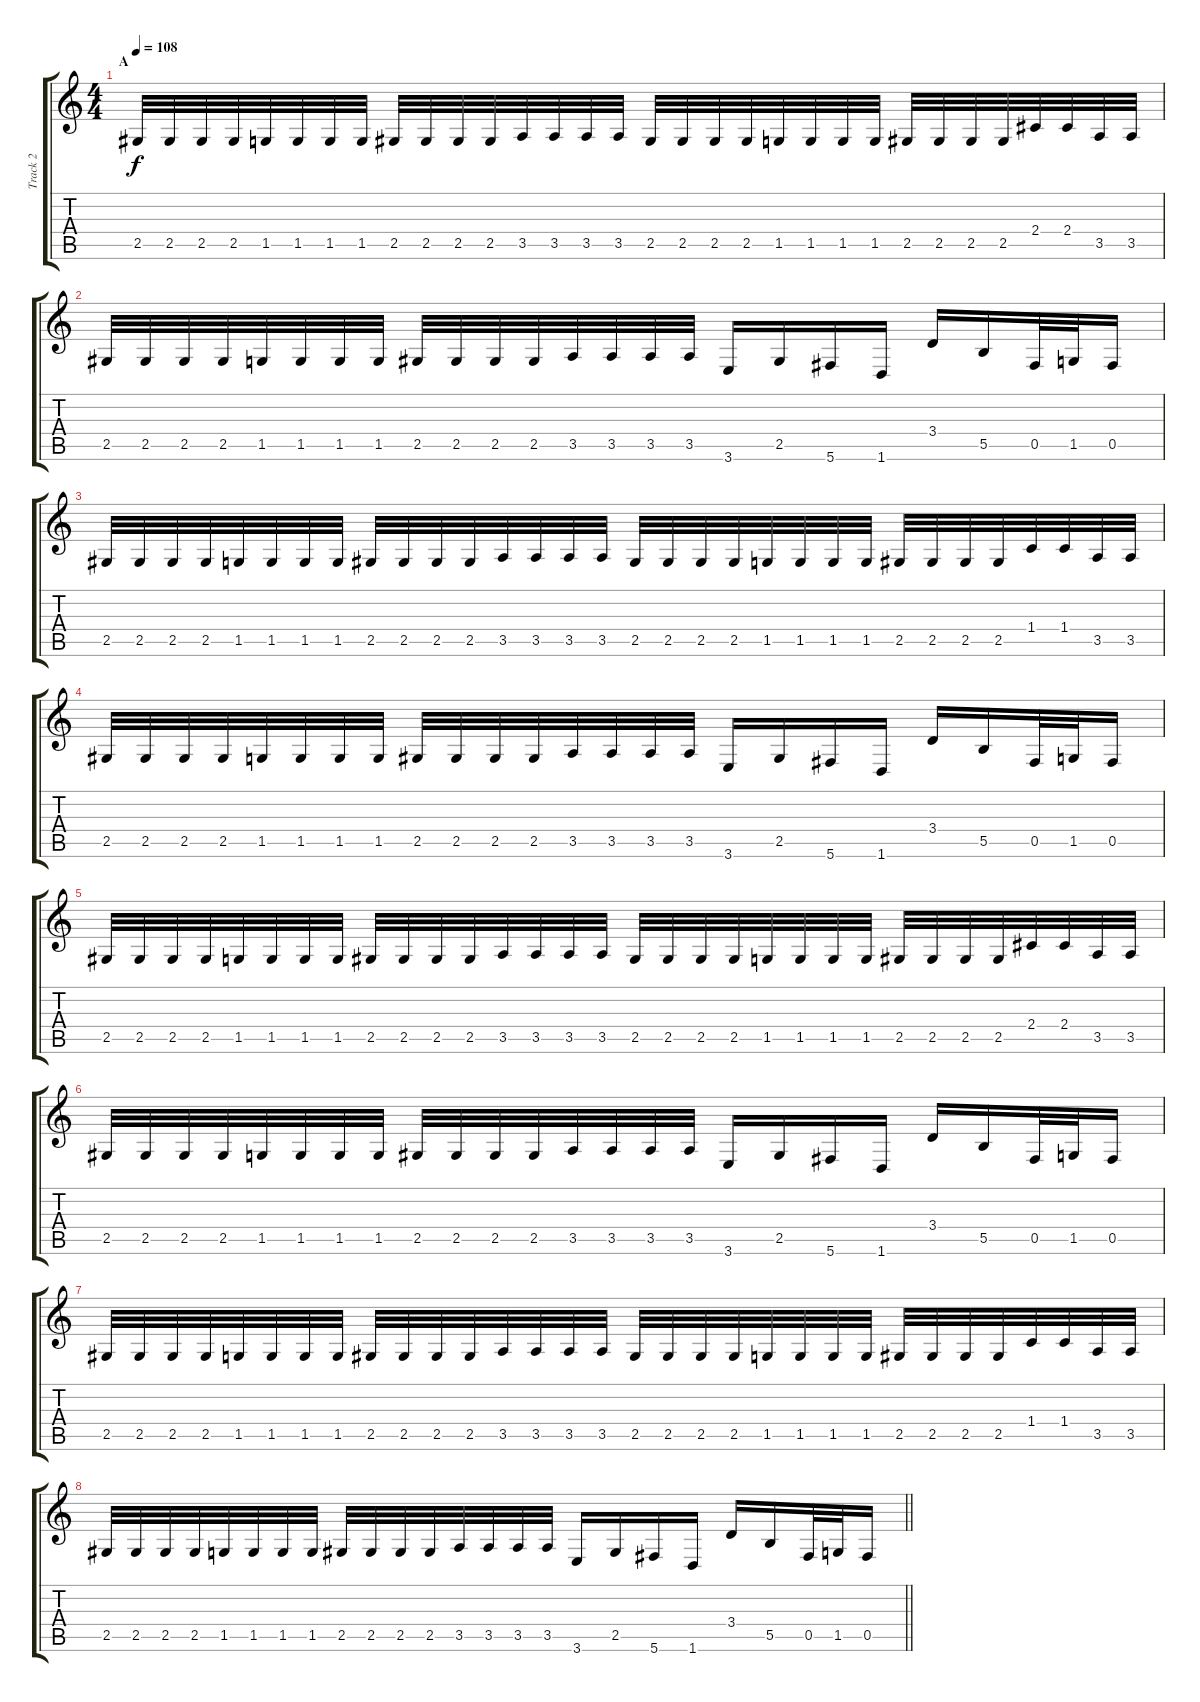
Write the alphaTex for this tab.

\track ("Track 2" "Track 2") {instrument distortionguitar}
\staff {score tabs}
\tuning (Db4 Ab3 E3 B2 Gb2 Db2) {hide}
\ts (4 4)
\section ("" "A")
\tempo 108
\clef g2
\ks c
2.5.32{dy f instrument distortionguitar} 2.5.32 2.5.32 2.5.32 1.5.32 1.5.32 1.5.32 1.5.32 2.5.32 2.5.32 2.5.32 2.5.32 3.5.32 3.5.32 3.5.32 3.5.32 2.5.32 2.5.32 2.5.32 2.5.32 1.5.32 1.5.32 1.5.32 1.5.32 2.5.32 2.5.32 2.5.32 2.5.32 2.4.32 2.4.32 3.5.32 3.5.32 |
2.5.32 2.5.32 2.5.32 2.5.32 1.5.32 1.5.32 1.5.32 1.5.32 2.5.32 2.5.32 2.5.32 2.5.32 3.5.32 3.5.32 3.5.32 3.5.32 3.6.16 2.5.16 5.6.16 1.6.16 3.4.16 5.5.16 0.5.32 1.5.32 0.5.16 |
2.5.32 2.5.32 2.5.32 2.5.32 1.5.32 1.5.32 1.5.32 1.5.32 2.5.32 2.5.32 2.5.32 2.5.32 3.5.32 3.5.32 3.5.32 3.5.32 2.5.32 2.5.32 2.5.32 2.5.32 1.5.32 1.5.32 1.5.32 1.5.32 2.5.32 2.5.32 2.5.32 2.5.32 1.4.32 1.4.32 3.5.32 3.5.32 |
2.5.32 2.5.32 2.5.32 2.5.32 1.5.32 1.5.32 1.5.32 1.5.32 2.5.32 2.5.32 2.5.32 2.5.32 3.5.32 3.5.32 3.5.32 3.5.32 3.6.16 2.5.16 5.6.16 1.6.16 3.4.16 5.5.16 0.5.32 1.5.32 0.5.16 |
2.5.32 2.5.32 2.5.32 2.5.32 1.5.32 1.5.32 1.5.32 1.5.32 2.5.32 2.5.32 2.5.32 2.5.32 3.5.32 3.5.32 3.5.32 3.5.32 2.5.32 2.5.32 2.5.32 2.5.32 1.5.32 1.5.32 1.5.32 1.5.32 2.5.32 2.5.32 2.5.32 2.5.32 2.4.32 2.4.32 3.5.32 3.5.32 |
2.5.32 2.5.32 2.5.32 2.5.32 1.5.32 1.5.32 1.5.32 1.5.32 2.5.32 2.5.32 2.5.32 2.5.32 3.5.32 3.5.32 3.5.32 3.5.32 3.6.16 2.5.16 5.6.16 1.6.16 3.4.16 5.5.16 0.5.32 1.5.32 0.5.16 |
2.5.32 2.5.32 2.5.32 2.5.32 1.5.32 1.5.32 1.5.32 1.5.32 2.5.32 2.5.32 2.5.32 2.5.32 3.5.32 3.5.32 3.5.32 3.5.32 2.5.32 2.5.32 2.5.32 2.5.32 1.5.32 1.5.32 1.5.32 1.5.32 2.5.32 2.5.32 2.5.32 2.5.32 1.4.32 1.4.32 3.5.32 3.5.32 |
\barLineRight lightlight
2.5.32 2.5.32 2.5.32 2.5.32 1.5.32 1.5.32 1.5.32 1.5.32 2.5.32 2.5.32 2.5.32 2.5.32 3.5.32 3.5.32 3.5.32 3.5.32 3.6.16 2.5.16 5.6.16 1.6.16 3.4.16 5.5.16 0.5.32 1.5.32 0.5.16
